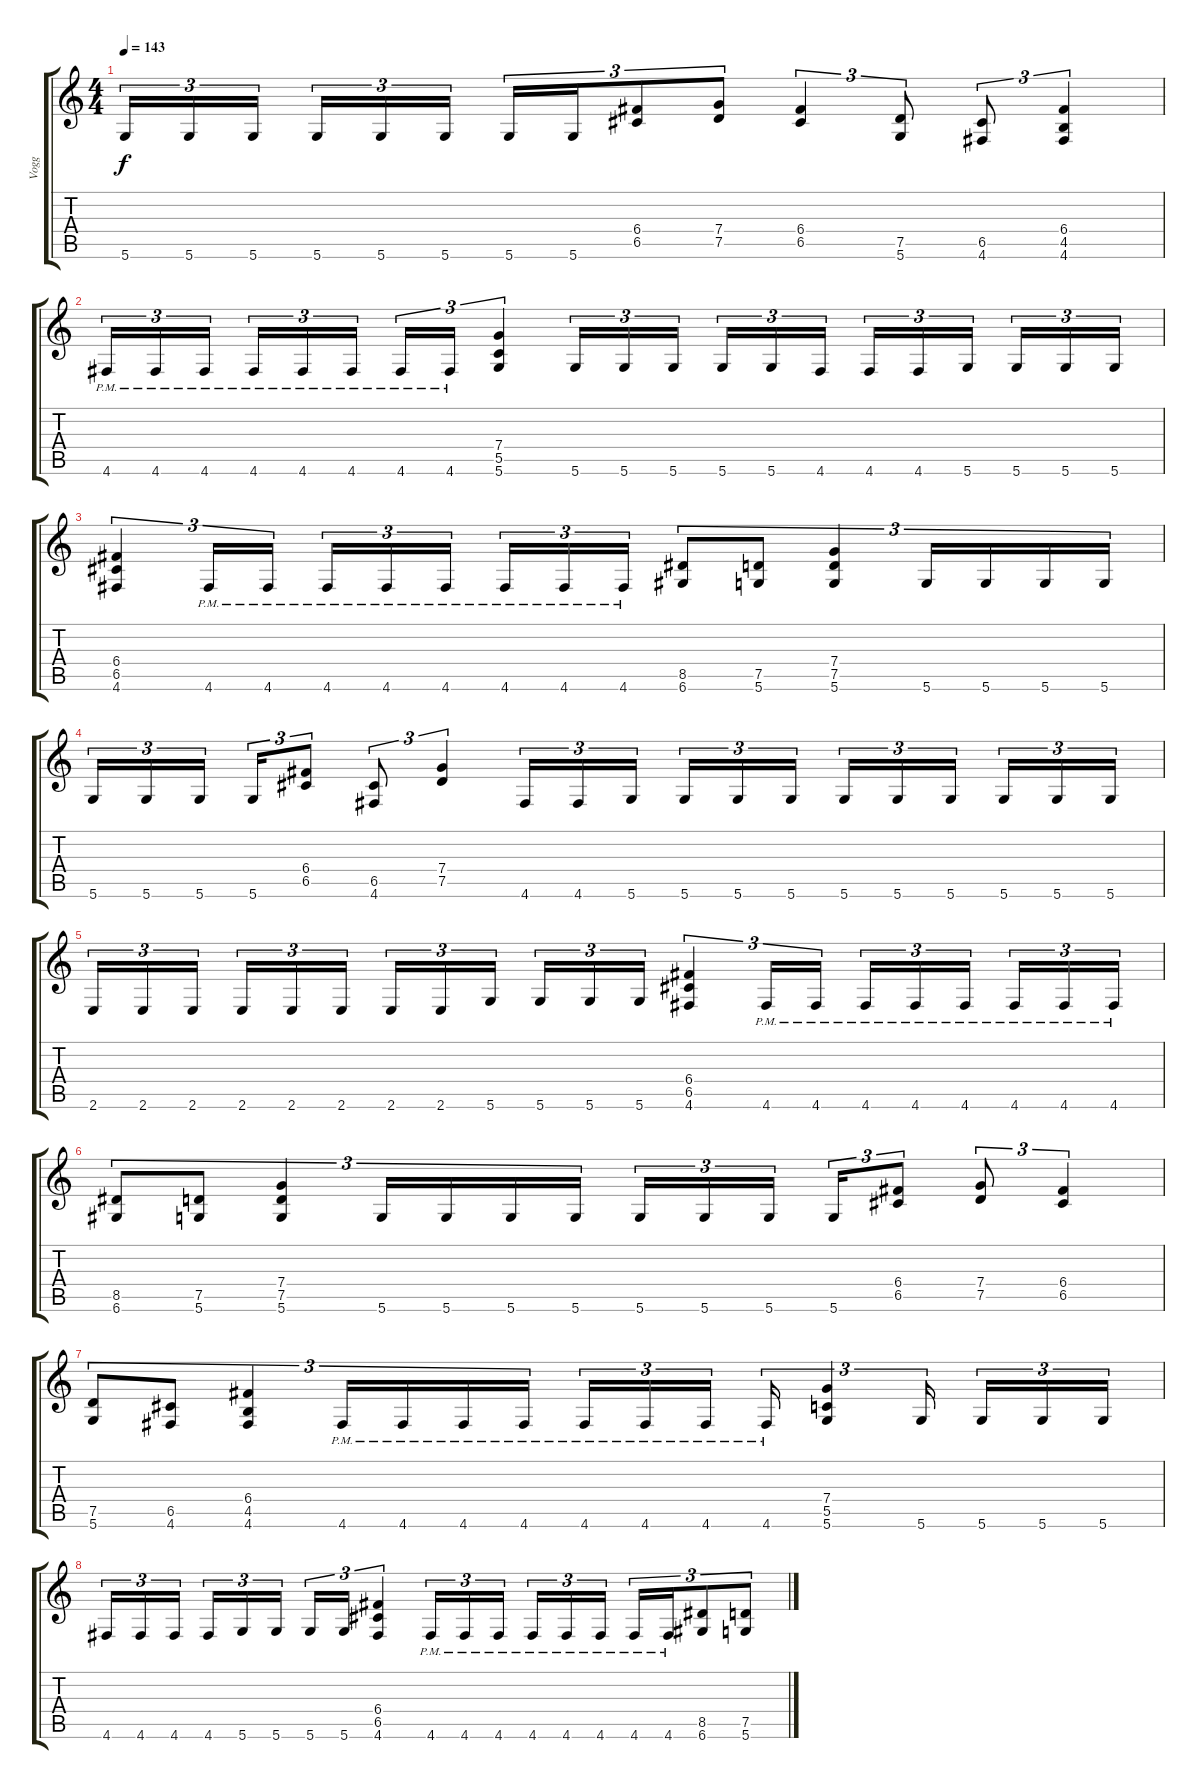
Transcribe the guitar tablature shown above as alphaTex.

\track ("Vogg" "Vogg") {instrument distortionguitar}
\staff {score tabs}
\tuning (D4 A3 F3 C3 G2 D2) {hide}
\ts (4 4)
\tempo 143
\clef g2
\ks c
5.6.16{tu (3 2) dy f} 5.6.16{tu (3 2)} 5.6.16{tu (3 2) beam splitsecondary} 5.6.16{tu (3 2)} 5.6.16{tu (3 2)} 5.6.16{tu (3 2)} 5.6.16{tu (3 2)} 5.6.16{tu (3 2)} (6.4 6.5).8{tu (3 2)} (7.4 7.5).8{tu (3 2)} (6.4 6.5).4{tu (3 2)} (7.5 5.6).8{tu (3 2)} (6.5 4.6).8{tu (3 2)} (6.4 4.5 4.6).4{tu (3 2)} |
4.6{pm}.16{tu (3 2)} 4.6{pm}.16{tu (3 2)} 4.6{pm}.16{tu (3 2) beam splitsecondary} 4.6{pm}.16{tu (3 2)} 4.6{pm}.16{tu (3 2)} 4.6{pm}.16{tu (3 2)} 4.6{pm}.16{tu (3 2)} 4.6{pm}.16{tu (3 2)} (7.4 5.5 5.6).4{tu (3 2)} 5.6.16{tu (3 2)} 5.6.16{tu (3 2)} 5.6.16{tu (3 2) beam splitsecondary} 5.6.16{tu (3 2)} 5.6.16{tu (3 2)} 4.6.16{tu (3 2)} 4.6.16{tu (3 2)} 4.6.16{tu (3 2)} 5.6.16{tu (3 2) beam splitsecondary} 5.6.16{tu (3 2)} 5.6.16{tu (3 2)} 5.6.16{tu (3 2)} |
(6.4 6.5 4.6).4{tu (3 2)} 4.6{pm}.16{tu (3 2)} 4.6{pm}.16{tu (3 2)} 4.6{pm}.16{tu (3 2)} 4.6{pm}.16{tu (3 2)} 4.6{pm}.16{tu (3 2) beam splitsecondary} 4.6{pm}.16{tu (3 2)} 4.6{pm}.16{tu (3 2)} 4.6{pm}.16{tu (3 2)} (8.5 6.6).8{tu (3 2)} (7.5 5.6).8{tu (3 2)} (7.4 7.5 5.6).4{tu (3 2)} 5.6.16{tu (3 2)} 5.6.16{tu (3 2)} 5.6.16{tu (3 2)} 5.6.16{tu (3 2)} |
5.6.16{tu (3 2)} 5.6.16{tu (3 2)} 5.6.16{tu (3 2) beam splitsecondary} 5.6.16{tu (3 2)} (6.4 6.5).8{tu (3 2)} (6.5 4.6).8{tu (3 2)} (7.4 7.5).4{tu (3 2)} 4.6.16{tu (3 2)} 4.6.16{tu (3 2)} 5.6.16{tu (3 2) beam splitsecondary} 5.6.16{tu (3 2)} 5.6.16{tu (3 2)} 5.6.16{tu (3 2)} 5.6.16{tu (3 2)} 5.6.16{tu (3 2)} 5.6.16{tu (3 2) beam splitsecondary} 5.6.16{tu (3 2)} 5.6.16{tu (3 2)} 5.6.16{tu (3 2)} |
2.6.16{tu (3 2)} 2.6.16{tu (3 2)} 2.6.16{tu (3 2) beam splitsecondary} 2.6.16{tu (3 2)} 2.6.16{tu (3 2)} 2.6.16{tu (3 2)} 2.6.16{tu (3 2)} 2.6.16{tu (3 2)} 5.6.16{tu (3 2) beam splitsecondary} 5.6.16{tu (3 2)} 5.6.16{tu (3 2)} 5.6.16{tu (3 2)} (6.4 6.5 4.6).4{tu (3 2)} 4.6{pm}.16{tu (3 2)} 4.6{pm}.16{tu (3 2)} 4.6{pm}.16{tu (3 2)} 4.6{pm}.16{tu (3 2)} 4.6{pm}.16{tu (3 2) beam splitsecondary} 4.6{pm}.16{tu (3 2)} 4.6{pm}.16{tu (3 2)} 4.6{pm}.16{tu (3 2)} |
(8.5 6.6).8{tu (3 2)} (7.5 5.6).8{tu (3 2)} (7.4 7.5 5.6).4{tu (3 2)} 5.6.16{tu (3 2)} 5.6.16{tu (3 2)} 5.6.16{tu (3 2)} 5.6.16{tu (3 2)} 5.6.16{tu (3 2)} 5.6.16{tu (3 2)} 5.6.16{tu (3 2) beam splitsecondary} 5.6.16{tu (3 2)} (6.4 6.5).8{tu (3 2)} (7.4 7.5).8{tu (3 2)} (6.4 6.5).4{tu (3 2)} |
(7.5 5.6).8{tu (3 2)} (6.5 4.6).8{tu (3 2)} (6.4 4.5 4.6).4{tu (3 2)} 4.6{pm}.16{tu (3 2)} 4.6{pm}.16{tu (3 2)} 4.6{pm}.16{tu (3 2)} 4.6{pm}.16{tu (3 2)} 4.6{pm}.16{tu (3 2)} 4.6{pm}.16{tu (3 2)} 4.6{pm}.16{tu (3 2) beam splitsecondary} 4.6{pm}.16{tu (3 2)} (7.4 5.5 5.6).4{tu (3 2)} 5.6.16{tu (3 2) beam splitsecondary} 5.6.16{tu (3 2)} 5.6.16{tu (3 2)} 5.6.16{tu (3 2)} |
4.6.16{tu (3 2)} 4.6.16{tu (3 2)} 4.6.16{tu (3 2) beam splitsecondary} 4.6.16{tu (3 2)} 5.6.16{tu (3 2)} 5.6.16{tu (3 2)} 5.6.16{tu (3 2)} 5.6.16{tu (3 2)} (6.4 6.5 4.6).4{tu (3 2)} 4.6{pm}.16{tu (3 2)} 4.6{pm}.16{tu (3 2)} 4.6{pm}.16{tu (3 2) beam splitsecondary} 4.6{pm}.16{tu (3 2)} 4.6{pm}.16{tu (3 2)} 4.6{pm}.16{tu (3 2)} 4.6{pm}.16{tu (3 2)} 4.6{pm}.16{tu (3 2)} (8.5 6.6).8{tu (3 2)} (7.5 5.6).8{tu (3 2)}
